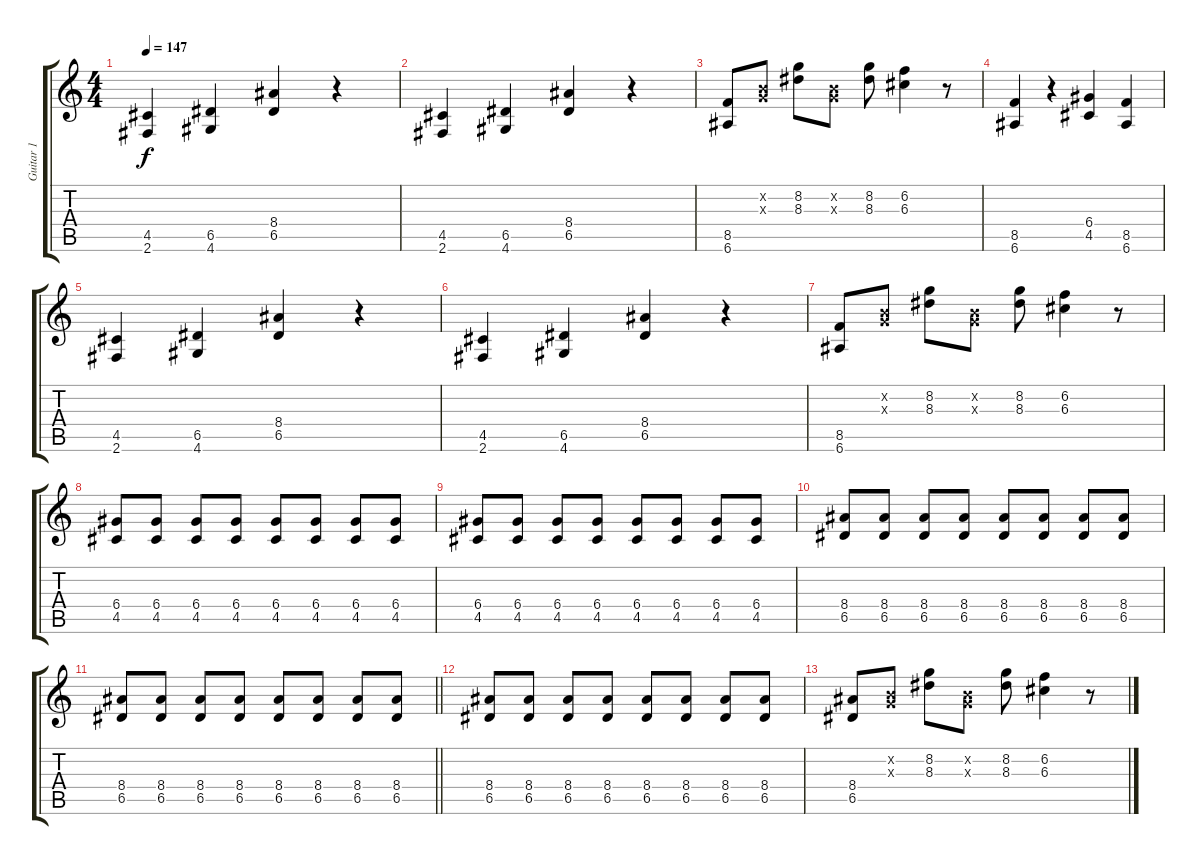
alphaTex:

\track ("Guitar 1" "Guitar 1") {instrument overdrivenguitar}
\staff {score tabs}
\tuning (E4 B3 G3 D3 A2 E2) {hide}
\ts (4 4)
\tempo 147
\clef g2
\ks c
(4.5 2.6).4{dy f} (6.5 4.6).4 (8.4 6.5).4 r.4 |
(4.5 2.6).4 (6.5 4.6).4 (8.4 6.5).4 r.4 |
(8.5 6.6).8 (0.2{x} 0.3{x}).8 (8.2 8.3).8 (0.2{x} 0.3{x}).8 (8.2 8.3).8 (6.2 6.3).4 r.8 |
(8.5 6.6).4 r.4 (6.4 4.5).4 (8.5 6.6).4 |
(4.5 2.6).4 (6.5 4.6).4 (8.4 6.5).4 r.4 |
(4.5 2.6).4 (6.5 4.6).4 (8.4 6.5).4 r.4 |
(8.5 6.6).8 (0.2{x} 0.3{x}).8 (8.2 8.3).8 (0.2{x} 0.3{x}).8 (8.2 8.3).8 (6.2 6.3).4 r.8 |
(6.4 4.5).8 (6.4 4.5).8 (6.4 4.5).8 (6.4 4.5).8 (6.4 4.5).8 (6.4 4.5).8 (6.4 4.5).8 (6.4 4.5).8 |
(6.4 4.5).8 (6.4 4.5).8 (6.4 4.5).8 (6.4 4.5).8 (6.4 4.5).8 (6.4 4.5).8 (6.4 4.5).8 (6.4 4.5).8 |
(8.4 6.5).8 (8.4 6.5).8 (8.4 6.5).8 (8.4 6.5).8 (8.4 6.5).8 (8.4 6.5).8 (8.4 6.5).8 (8.4 6.5).8 |
\barLineRight lightlight
(8.4 6.5).8 (8.4 6.5).8 (8.4 6.5).8 (8.4 6.5).8 (8.4 6.5).8 (8.4 6.5).8 (8.4 6.5).8 (8.4 6.5).8 |
(8.4 6.5).8 (8.4 6.5).8 (8.4 6.5).8 (8.4 6.5).8 (8.4 6.5).8 (8.4 6.5).8 (8.4 6.5).8 (8.4 6.5).8 |
(8.4 6.5).8 (0.2{x} 0.3{x}).8 (8.2 8.3).8 (0.2{x} 0.3{x}).8 (8.2 8.3).8 (6.2 6.3).4 r.8
